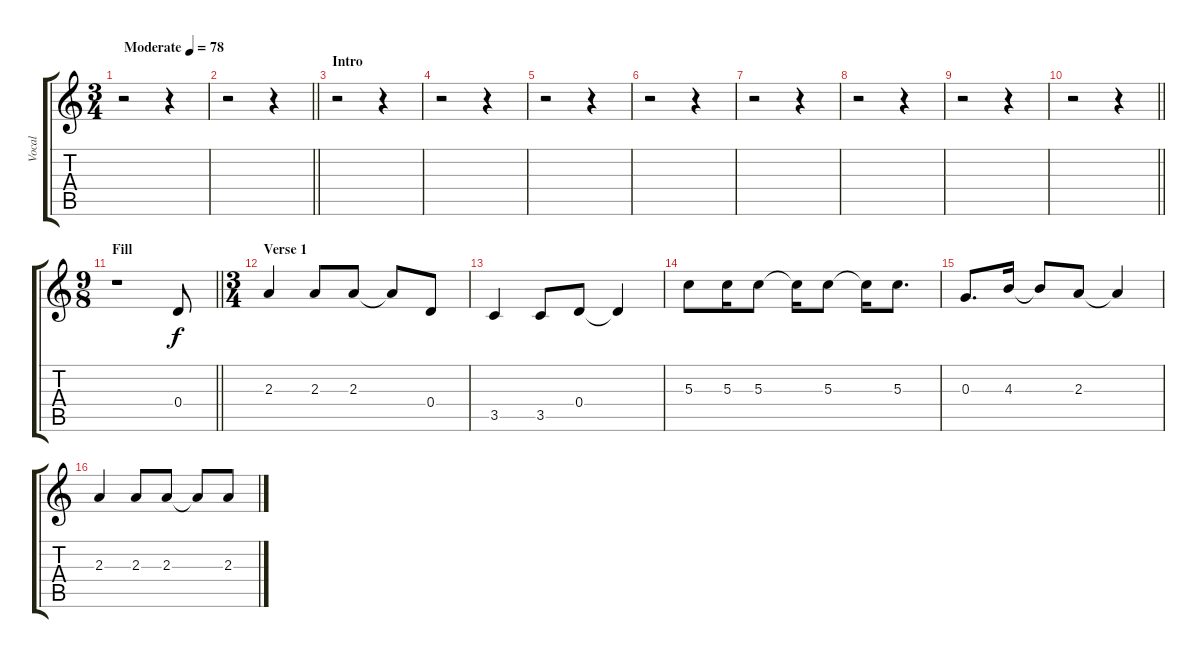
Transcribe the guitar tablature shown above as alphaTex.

\track ("Vocal" "Vocal") {mute instrument acousticguitarsteel}
\staff {score tabs}
\tuning (E4 B3 G3 D3 A2 E2) {hide}
\ts (3 4)
\tempo (78 "Moderate")
\clef g2
\ks c
r.2{dy f instrument acousticguitarsteel} r.4 |
\barLineRight lightlight
r.2 r.4 |
\section ("" "Intro")
r.2 r.4 |
r.2 r.4 |
r.2 r.4 |
r.2 r.4 |
r.2 r.4 |
r.2 r.4 |
r.2 r.4 |
\barLineRight lightlight
r.2 r.4 |
\ts (9 8)
\section ("" "Fill")
\barLineRight lightlight
r.1 0.4.8 |
\ts (3 4)
\section ("" "Verse 1")
2.3.4 2.3.8 2.3.8 2.3{t}.8 0.4.8 |
3.5.4 3.5.8 0.4.8 0.4{t}.4 |
5.3.8 5.3.16 5.3.8 5.3{t}.16 5.3.8 5.3{t}.16 5.3.8{d} |
0.3.8{d} 4.3.16 4.3{t}.8 2.3.8 2.3{t}.4 |
2.3.4 2.3.8 2.3.8 2.3{t}.8 2.3.8
